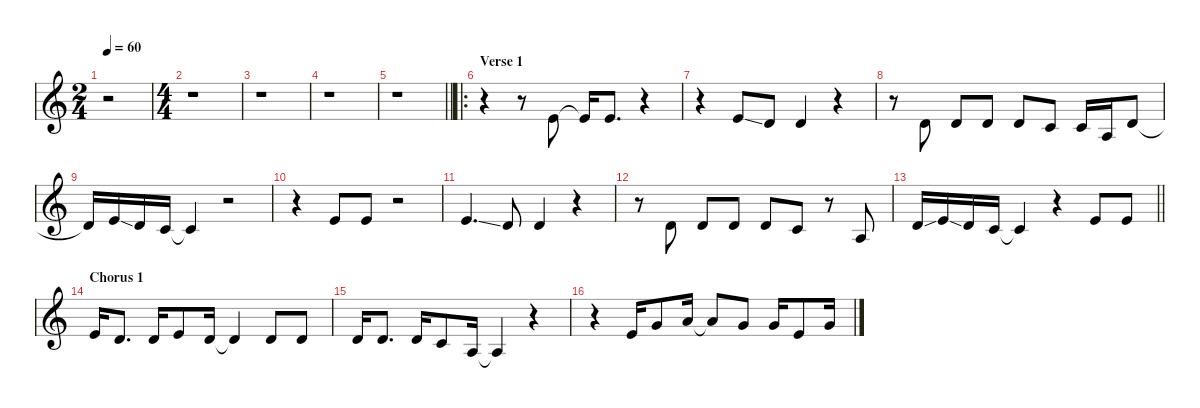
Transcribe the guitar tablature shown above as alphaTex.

\defaultSystemsLayout 4
\hideDynamics
\bracketExtendMode nobrackets
\singleTrackTrackNamePolicy hidden
\multiTrackTrackNamePolicy hidden
\otherSystemsTrackNameOrientation horizontal
\track ("Vocals" "chr.") {instrument voiceoohs}
\staff {score}
\tuning (E4 B3 G3 D3 A2 E2)
\ts (2 4)
\beaming (8 2 2 2 2)
\ac
\tempo 60
\clef g2
\ks aminor
r.2{dy f instrument voiceoohs beam Down} |
\ts (4 4)
\beaming (8 2 2 2 2)
r.1{beam Down} |
r.1{beam Down} |
r.1{beam Down} |
\barLineRight lightlight
r.1{beam Down} |
\ro
\section ("" "Verse 1")
r.4{beam Down} r.8{beam Down} 5.2.8{beam Up} 5.2{t}.16{beam Up} 5.2.8{d beam Up} r.4{beam Up} |
r.4{beam Down} 5.2{ss}.8{beam Up} 3.2.8{beam Up} 3.2.4{beam Up} r.4{beam Up} |
r.8{beam Down} 3.2.8{beam Up} 3.2.8{beam Up} 3.2.8{beam Up} 3.2.8{beam Up} 1.2.8{beam Up} 1.2.16{beam Up} 2.3.16{beam Up} 3.2.8{beam Up} |
3.2{t}.16{beam Up} 5.2{ss}.16{beam Up} 3.2.16{beam Up} 1.2.16{beam Up} 1.2{t}.4{beam Up} r.2{beam Up} |
r.4{beam Down} 5.2.8{beam Up} 5.2.8{beam Up} r.2{beam Up} |
5.2{ss}.4{d beam Up} 3.2.8{beam Up} 3.2.4{beam Up} r.4{beam Up} |
r.8{beam Down} 3.2.8{beam Up} 3.2.8{beam Up} 3.2.8{beam Up} 3.2.8{beam Up} 1.2.8{beam Up} r.8{beam Up} 2.3.8{beam Up} |
\barLineRight lightlight
3.2{ss}.16{beam Up} 5.2{ss}.16{beam Up} 3.2.16{beam Up} 1.2.16{beam Up} 1.2{t}.4{beam Up} r.4{beam Up} 5.2.8{beam Up} 5.2.8{beam Up} |
\section ("" "Chorus 1")
5.2.16{beam Up} 3.2.8{d beam Up} 3.2.16{beam Up} 5.2.8{beam Up} 3.2.16{beam Up} 3.2{t}.4{beam Up} 3.2.8{beam Up} 3.2.8{beam Up} |
3.2.16{beam Up} 3.2.8{d beam Up} 3.2.16{beam Up} 1.2.8{beam Up} 2.3.16{beam Up} 2.3{t}.4{beam Up} r.4{beam Up} |
r.4{beam Down} 5.2.16{beam Up} 3.1.8{beam Up} 5.1.16{beam Up} 5.1{t}.8{beam Up} 3.1.8{beam Up} 3.1.16{beam Up} 5.2.8{beam Up} 8.2{ss}.16{beam Up}
